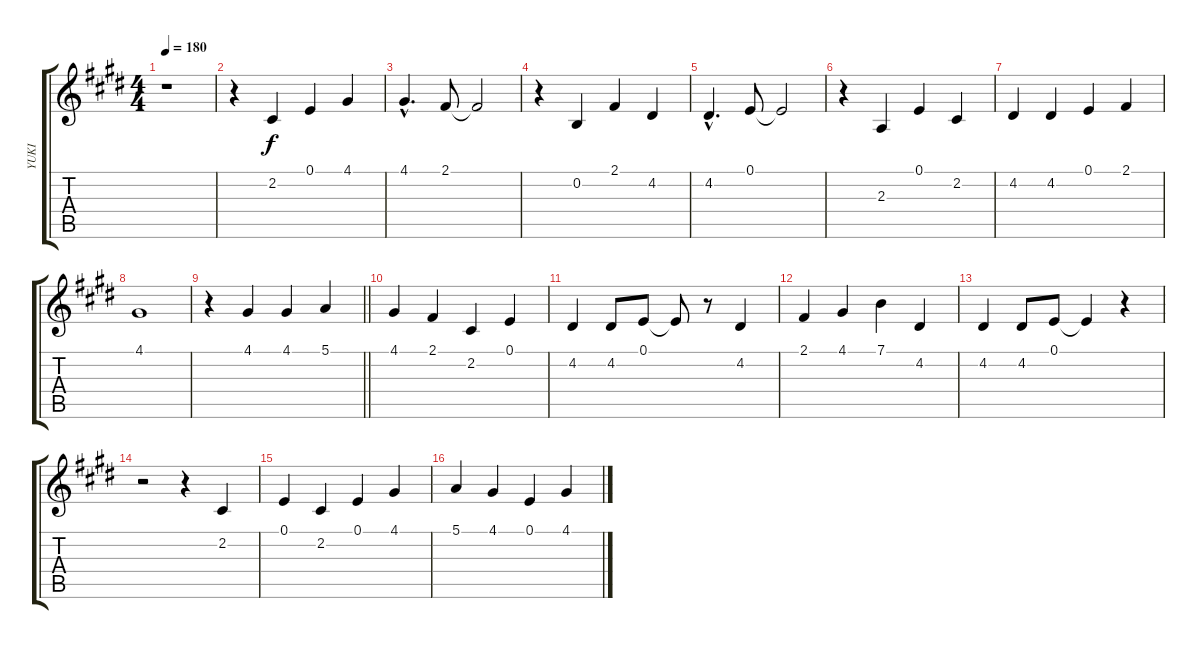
\track ("YUKI" "YUKI") {instrument churchorgan}
\staff {score tabs}
\tuning (E4 B3 G3 D3 A2 E2) {hide}
\ts (4 4)
\tempo 180
\clef g2
\ks e
r.1{dy f} |
r.4 2.2.4 0.1.4 4.1.4 |
4.1{hac}.4{d} 2.1.8 2.1{t}.2 |
r.4 0.2.4 2.1.4 4.2.4 |
4.2{hac}.4{d} 0.1.8 0.1{t}.2 |
r.4 2.3.4 0.1.4 2.2.4 |
4.2.4 4.2.4 0.1.4 2.1.4 |
4.1.1 |
\barLineRight lightlight
r.4 4.1.4 4.1.4 5.1.4 |
4.1.4 2.1.4 2.2.4 0.1.4 |
4.2.4 4.2.8 0.1.8 0.1{t}.8 r.8 4.2.4 |
2.1.4 4.1.4 7.1.4 4.2.4 |
4.2.4 4.2.8 0.1.8 0.1{t}.4 r.4 |
r.2 r.4 2.2.4 |
0.1.4 2.2.4 0.1.4 4.1.4 |
5.1.4 4.1.4 0.1.4 4.1.4
